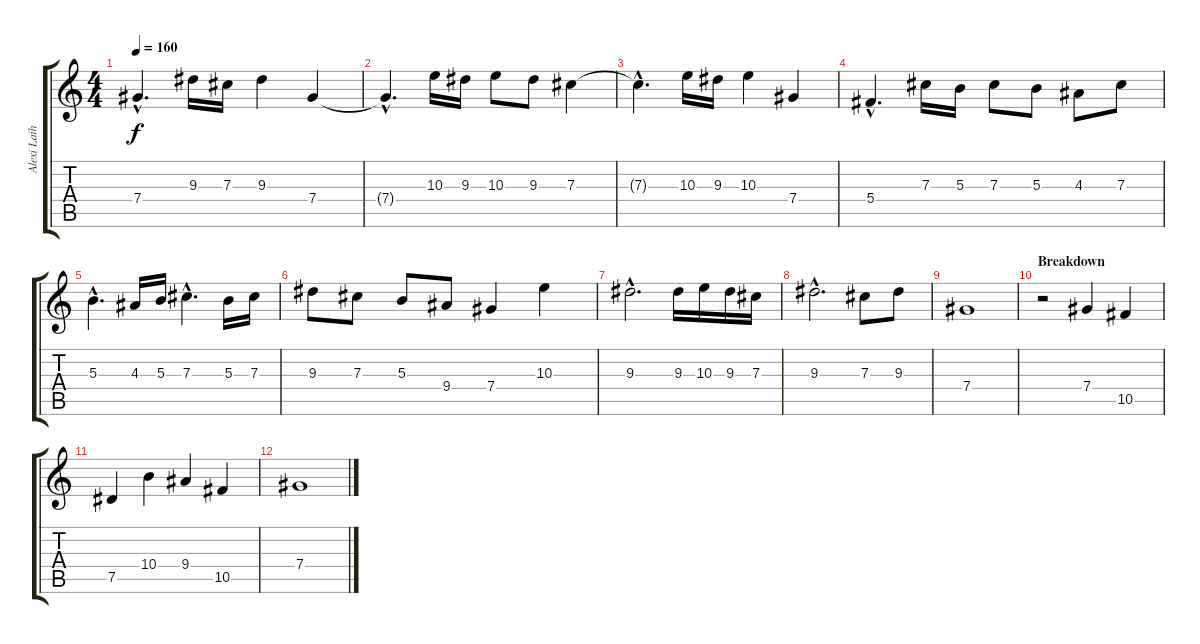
\track ("Alexi Laiho" "Alexi Laih") {instrument distortionguitar}
\staff {score tabs}
\tuning (Eb4 Bb3 Gb3 Db3 Ab2 Eb2) {hide}
\ts (4 4)
\tempo 160
\clef g2
\ks c
7.4{hac}.4{d dy f} 9.3.16 7.3.16 9.3.4 7.4.4 |
7.4{hac t}.4{d} 10.3.16 9.3.16 10.3.8 9.3.8 7.3.4 |
7.3{hac t}.4{d} 10.3.16 9.3.16 10.3.4 7.4.4 |
5.4{hac}.4{d} 7.3.16 5.3.16 7.3.8 5.3.8 4.3.8 7.3.8 |
5.3{hac}.4{d} 4.3.16 5.3.16 7.3{hac}.4{d} 5.3.16 7.3.16 |
9.3.8 7.3.8 5.3.8 9.4.8 7.4.4 10.3.4 |
9.3{hac}.2{d} 9.3.16 10.3.16 9.3.16 7.3.16 |
9.3{hac}.2{d} 7.3.8 9.3.8 |
7.4.1 |
\section ("" "Breakdown")
r.2 7.4.4 10.5.4 |
7.5.4 10.4.4 9.4.4 10.5.4 |
7.4.1
